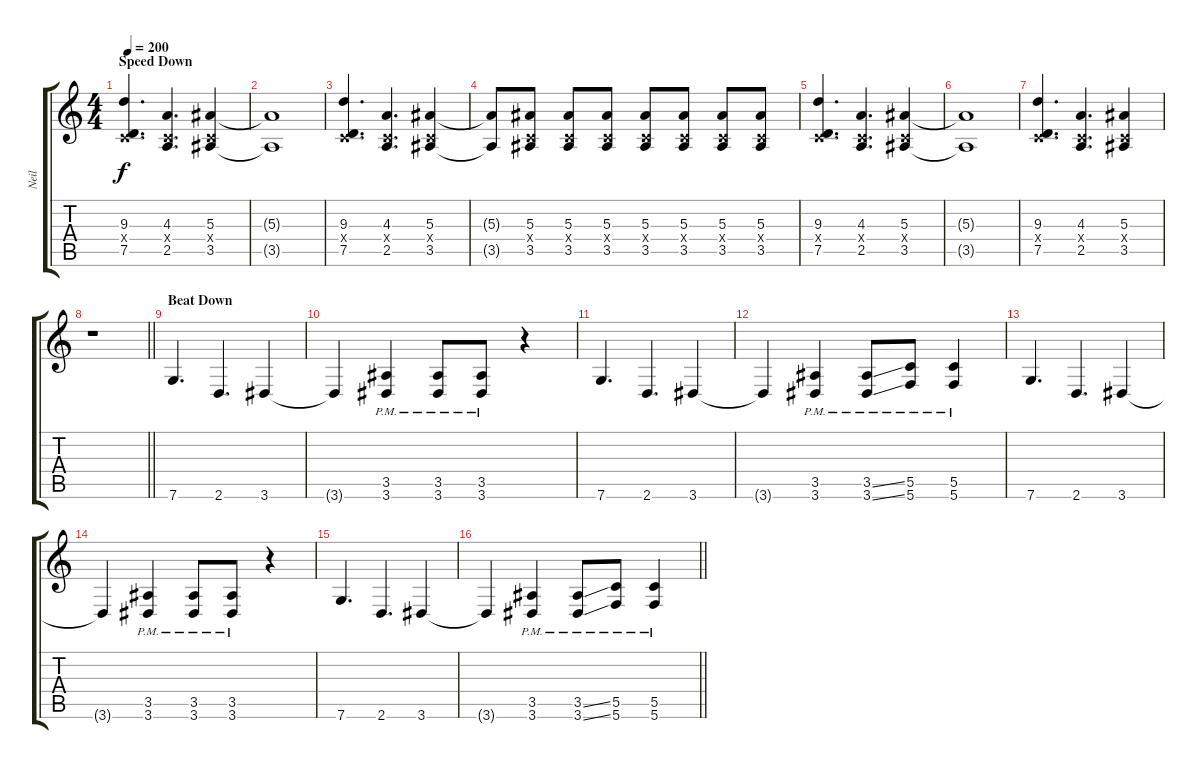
\track ("Neil" "Neil") {instrument distortionguitar}
\staff {score tabs}
\tuning (D4 A3 F3 C3 G2 C2) {hide}
\ts (4 4)
\section ("" "Speed Down")
\tempo 200
\clef g2
\ks c
(9.3 0.4{x} 7.5).4{d dy f} (4.3 0.4{x} 2.5).4{d} (5.3 0.4{x} 3.5).4 |
(5.3{t} 3.5{t}).1 |
(9.3 0.4{x} 7.5).4{d} (4.3 0.4{x} 2.5).4{d} (5.3 0.4{x} 3.5).4 |
(5.3{t} 3.5{t}).8 (5.3 0.4{x} 3.5).8 (5.3 0.4{x} 3.5).8 (5.3 0.4{x} 3.5).8 (5.3 0.4{x} 3.5).8 (5.3 0.4{x} 3.5).8 (5.3 0.4{x} 3.5).8 (5.3 0.4{x} 3.5).8 |
(9.3 0.4{x} 7.5).4{d} (4.3 0.4{x} 2.5).4{d} (5.3 0.4{x} 3.5).4 |
(5.3{t} 3.5{t}).1 |
(9.3 0.4{x} 7.5).4{d} (4.3 0.4{x} 2.5).4{d} (5.3 0.4{x} 3.5).4 |
\barLineRight lightlight
r.1 |
\section ("" "Beat Down")
7.6.4{d} 2.6.4{d} 3.6.4 |
3.6{t}.4 (3.5{pm} 3.6{pm}).4 (3.5{pm} 3.6{pm}).8 (3.5{pm} 3.6{pm}).8 r.4 |
7.6.4{d} 2.6.4{d} 3.6.4 |
3.6{t}.4 (3.5{pm} 3.6{pm}).4 (3.5{ss pm} 3.6{ss pm}).8 (5.5{pm} 5.6{pm}).8 (5.5{pm} 5.6{pm}).4 |
7.6.4{d} 2.6.4{d} 3.6.4 |
3.6{t}.4 (3.5{pm} 3.6{pm}).4 (3.5{pm} 3.6{pm}).8 (3.5{pm} 3.6{pm}).8 r.4 |
7.6.4{d} 2.6.4{d} 3.6.4 |
\barLineRight lightlight
3.6{t}.4 (3.5{pm} 3.6{pm}).4 (3.5{ss pm} 3.6{ss pm}).8 (5.5{pm} 5.6{pm}).8 (5.5{pm} 5.6{pm}).4
